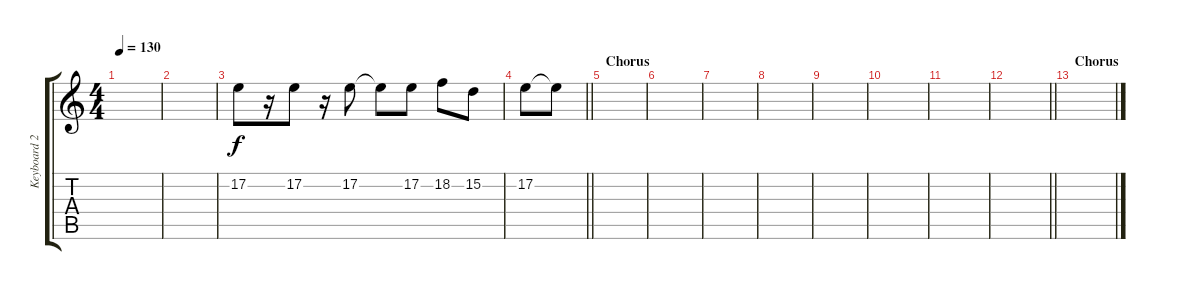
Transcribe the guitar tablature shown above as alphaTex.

\track ("Keyboard 2" "Keyboard 2") {instrument recorder}
\staff {score tabs}
\tuning (E4 B3 G3 D3 A2 E2) {hide}
\ts (4 4)
\tempo 130
\clef g2
\ks c
|
|
17.2.8{volume 9 instrument stringensemble1} r.16 17.2.8 r.16 17.2.8 17.2{t}.8 17.2.8 18.2.8 15.2.8 |
\barLineRight lightlight
17.2.8 17.2{t}.8 |
\section ("" "Chorus")
|
|
|
|
|
|
|
\barLineRight lightlight
|
\section ("" "Chorus")
